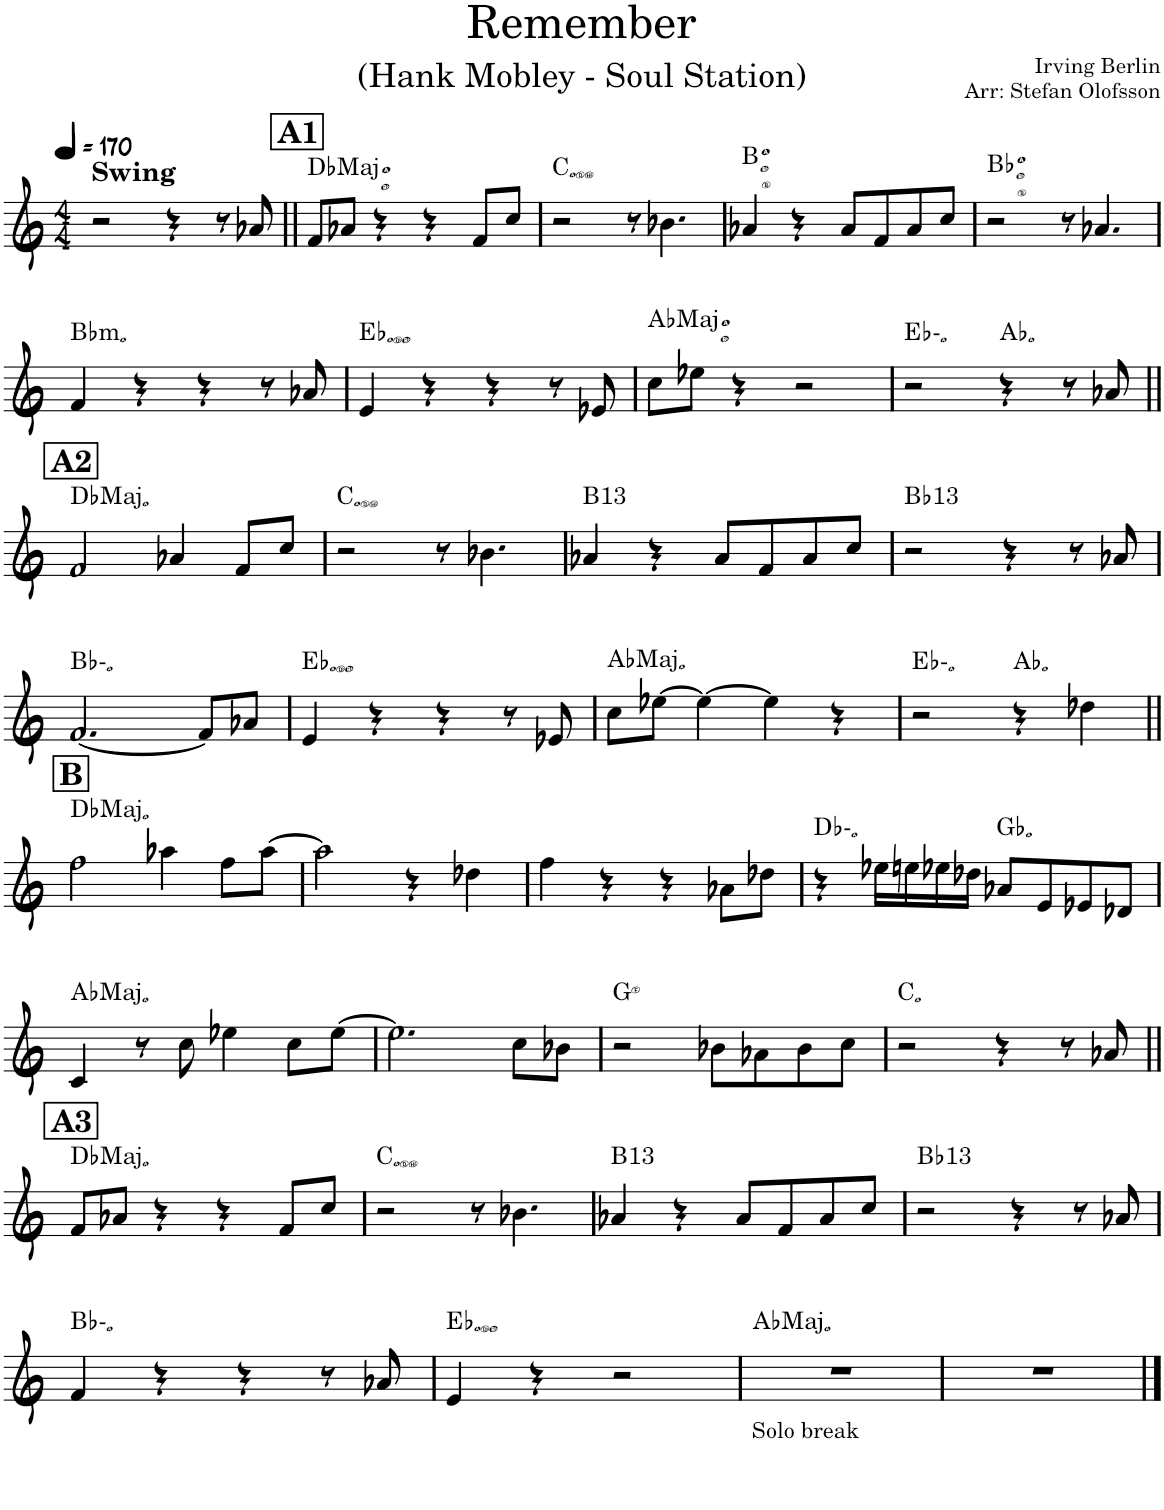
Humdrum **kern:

**kern	**harte
*part1	*part1
*staff1	*
*I"Piano	*
*I'Pno.	*
*clefG2	*
*k[]	*
*M4/4	*
*MM170	*
=1	=1
!LO:TX:a:B:t=Swing	!
2r	.
4r	.
8r	.
8a-X/	.
!!LO:REH:place=s1:a:B:rj:fs=14:t=A1
=2||	=2||
!	!LO:H:kt=Maj79
8f/L	Db:maj
8a-X/J	.
4r	.
4r	.
8f/L	.
8cc/J	.
=3	=3
!	!LO:H:kt=7
2r	C:(3,#5,b7)
8r	.
4.b-X\	.
=4	=4
!	!LO:H:kt=7913
4a-X/	B:maj
4r	.
8a-/L	.
8f/	.
8a-/	.
8cc/J	.
=5	=5
!	!LO:H:kt=7913
2r	Bb:maj
8r	.
4.a-X/	.
!!LO:LB:g=z
=6	=6
!	!LO:H:kt=m7
4f/	Bb:min7
4r	.
4r	.
8r	.
8a-X/	.
=7	=7
!	!LO:H:kt=7
4e/	Eb:7(b9)
4r	.
4r	.
8r	.
8e-X/	.
=8	=8
!	!LO:H:kt=Maj79
8cc\L	Ab:maj
8ee-X\J	.
4r	.
2r	.
=9	=9
!	!LO:H:kt=7
2r	Eb:min7
!	!LO:H:kt=7
4r	Ab:7
8r	.
8a-X/	.
!!LO:LB:g=z
!!LO:REH:place=s1:a:B:rj:fs=14:t=A2
=10||	=10||
!	!LO:H:kt=Maj7
2f/	Db:maj7
4a-X/	.
8f/L	.
8cc/J	.
=11	=11
!	!LO:H:kt=7
2r	C:(3,#5,b7)
8r	.
4.b-X\	.
=12	=12
!	!LO:H:kt=13
4a-X/	B:9(11,13)
4r	.
8a-/L	.
8f/	.
8a-/	.
8cc/J	.
=13	=13
!	!LO:H:kt=13
2r	Bb:9(11,13)
4r	.
8r	.
8a-X/	.
!!LO:LB:g=z
=14	=14
!	!LO:H:kt=7
[2.f/	Bb:min7
8f/L]	.
8a-X/J	.
=15	=15
!	!LO:H:kt=7
4e/	Eb:7(b9)
4r	.
4r	.
8r	.
8e-X/	.
=16	=16
!	!LO:H:kt=Maj7
8cc\L	Ab:maj7
[8ee-X\J	.
4ee-\_	.
4ee-\]	.
4r	.
=17	=17
!	!LO:H:kt=7
2r	Eb:min7
!	!LO:H:kt=7
4r	Ab:7
4dd-X\	.
!!LO:LB:g=z
!!LO:REH:place=s1:a:B:rj:fs=14:t=B
=18||	=18||
!	!LO:H:kt=Maj7
2ff\	Db:maj7
4aa-X\	.
8ff\L	.
[8aa-\J	.
=19	=19
2aa-\]	.
4r	.
4dd-X\	.
=20	=20
4ff\	.
4r	.
4r	.
8a-X\L	.
8dd-X\J	.
=21	=21
!	!LO:H:kt=7
4r	Db:min7
16ee-X\LL	.
16een\	.
16ee-X\	.
16dd-X\JJ	.
!	!LO:H:kt=7
8a-X/L	Gb:7
8e/	.
8e-X/	.
8d-X/J	.
!!LO:LB:g=z
=22	=22
!	!LO:H:kt=Maj7
4c/	Ab:maj7
8r	.
8cc\	.
4ee-X\	.
8cc\L	.
[8ee-\J	.
=23	=23
2.ee-\]	.
8cc\L	.
8b-X\J	.
=24	=24
2r	G:hdim7
8b-X\L	.
8a-X\	.
8b-\	.
8cc\J	.
=25	=25
!	!LO:H:kt=7
2r	C:7
4r	.
8r	.
8a-X/	.
!!LO:LB:g=z
!!LO:REH:place=s1:a:B:rj:fs=14:t=A3
=26||	=26||
!	!LO:H:kt=Maj7
8f/L	Db:maj7
8a-X/J	.
4r	.
4r	.
8f/L	.
8cc/J	.
=27	=27
!	!LO:H:kt=7
2r	C:(3,#5,b7)
8r	.
4.b-X\	.
=28	=28
!	!LO:H:kt=13
4a-X/	B:9(11,13)
4r	.
8a-/L	.
8f/	.
8a-/	.
8cc/J	.
=29	=29
!	!LO:H:kt=13
2r	Bb:9(11,13)
4r	.
8r	.
8a-X/	.
!!LO:LB:g=z
=30	=30
!	!LO:H:kt=7
4f/	Bb:min7
4r	.
4r	.
8r	.
8a-X/	.
=31	=31
!	!LO:H:kt=7
4e/	Eb:7(b9)
4r	.
2r	.
=32	=32
!LO:TX:b:t=Solo break	!LO:H:kt=Maj7
1r	Ab:maj7
=33	=33
1r	.
==	==
*-	*-
